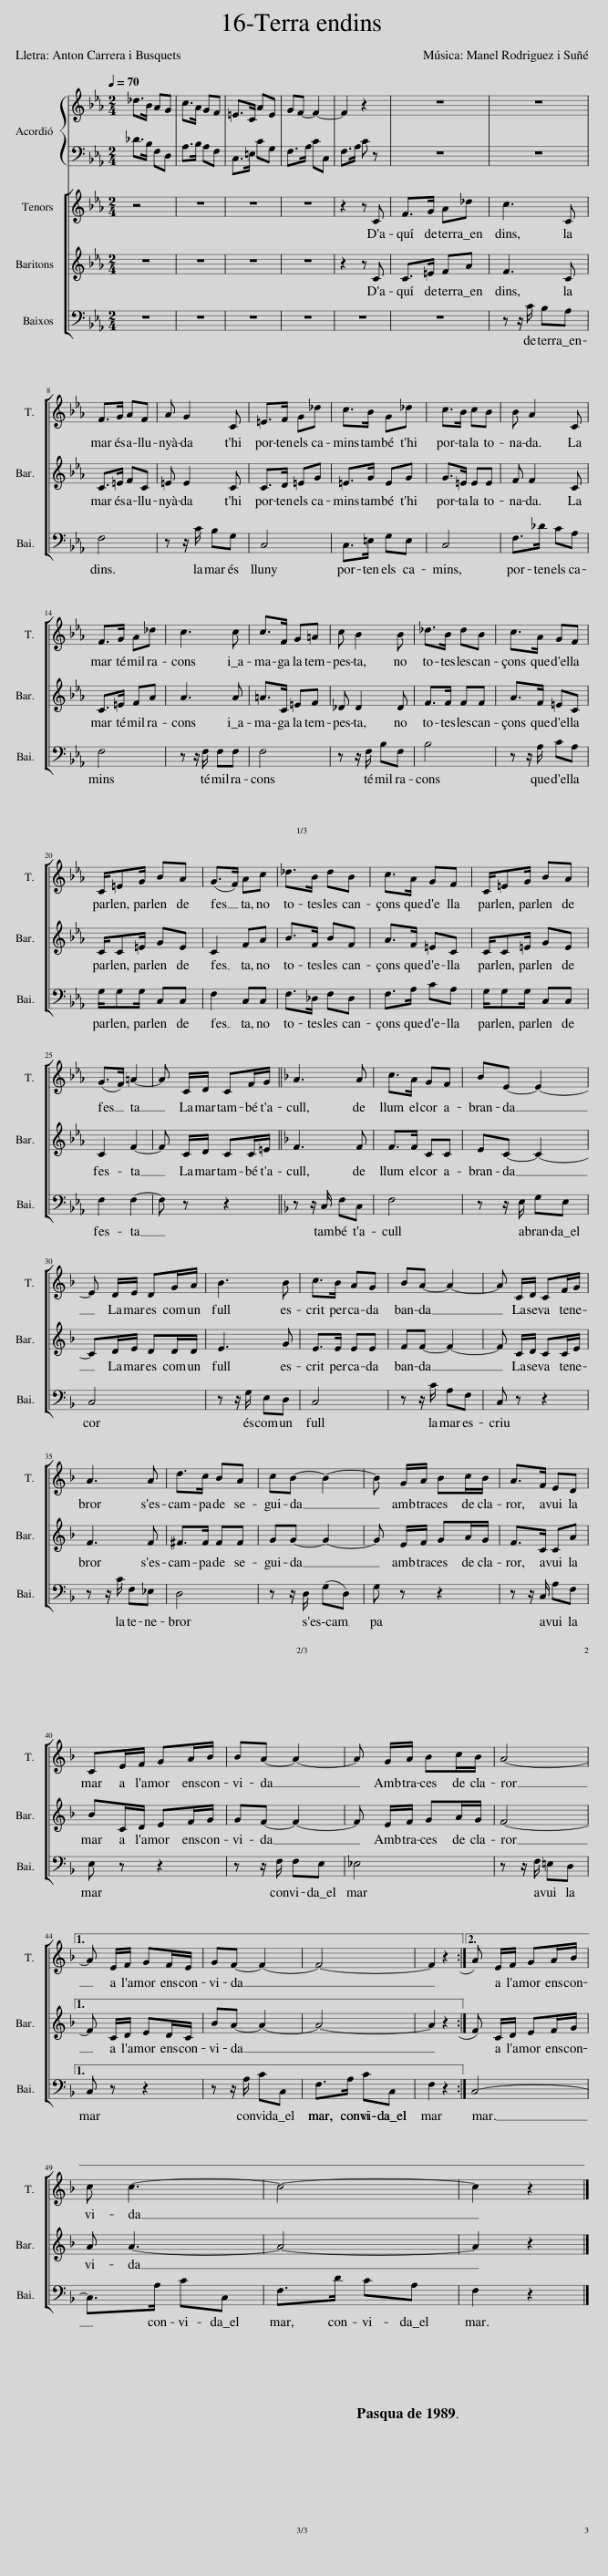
X:1
%%score { 1 | 2 } [ 3 4 5 ]
L:1/8
Q:1/4=70
M:2/4
I:linebreak $
K:Eb
V:1 treble
V:2 bass
V:3 treble
V:4 treble
V:5 bass
V:1
 _d>B AG | c>A GF | =E>C AE | GF- F2- | F2 z2 | %5
 z4 | z4 |$ z4 | z4 | z4 | %10
 z4 | z4 | z4 |$ z4 | z4 | %15
 z4 | z4 | z4 | z4 |$ z4 | %20
 z4 | z4 | z4 | z4 |$ z4 | %25
 z4 ||[K:F] z4 | z4 | z4 |$ z4 | %30
 z4 | z4 | z4 | z4 |$ z4 | %35
 z4 | z4 | z4 | z4 |$ z4 | %40
 z4 | z4 | z4 |1$ z4 | z4 | %45
 z4 | z4 :|2 z4 |$ z4 | z4 | %50
 z4 |] %51
V:2
 _D>B, F,D, | A,>B, A,F, | C,>=E, CG, | F,>A, CC, | F,>A, C z | %5
 z4 | z4 |$ z4 | z4 | z4 | %10
 z4 | z4 | z4 |$ z4 | z4 | %15
 z4 | z4 | z4 | z4 |$ z4 | %20
 z4 | z4 | z4 | z4 |$ z4 | %25
 z4 ||[K:F] z4 | z4 | z4 |$ z4 | %30
 z4 | z4 | z4 | z4 |$ z4 | %35
 z4 | z4 | z4 | z4 |$ z4 | %40
 z4 | z4 | z4 |1$ z4 | z4 | %45
 z4 | z4 :|2 z4 |$ z4 | z4 | %50
 z4 |] %51
V:3
 z4 | z4 | z4 | z4 | z2 z C | %5
 F>G A_d | c3 C |$ F>G AF | A G2 C | =E>F G_d | %10
 c>B G_d | c>B cB | B A2 C |$ F>G A_d | c3 c | %15
 c>F G=A | c B2 B | _d>B dB | c>A GF |$ C/=EG/ BA | %20
 (G>F) Ac | _d>B dB | c>A GF | C/=EG/ BA |$ (G>F) =A2- | %25
 A C/D/ CF/G/ ||[K:F] A3 A | c>A GF | BE- E2- |$ E D/E/ DG/A/ | %30
 B3 B | c>B AG | BA- A2- | A C/D/ CF/G/ |$ A3 A | %35
 d>c BA | cB- B2- | B G/A/ Bc/B/ | A>F ED |$ CE/F/ GA/B/ | %40
 BA- A2- | A G/A/ Bc/B/ | A4- |1$ A E/F/ GF/E/ | GF- F2- | %45
 F4- | F2 z2 :|2 A (E/F/) GA/B/ |$ c c3- | c4- | %50
 c2 z2 |] %51
V:4
 z4 | z4 | z4 | z4 | z2 z C | %5
 C>=E FA | F3 C |$ C>=E FC | =E E2 C | C>D =EG | %10
 =E>G EG | G>=E EE | F F2 C |$ C>=E FA | A3 A | %15
 =A>C =EF | _D D2 D | F>F FF | A>F =EC |$ C/C=E/ GE | %20
 C2 FA | B>F BF | A>F =EC | C/C=E/ GE |$ C2 F2- | %25
 F C/D/ CC/=E/ ||[K:F] F3 F | F>F CC | EC- C2- |$ CD/E/ DD/D/ | %30
 E3 G | E>E EE | FF- F2- | F C/D/ CC/E/ |$ F3 F | %35
 ^F>F FF | GG- G2- | G E/F/ GA/G/ | F>C CA |$ BC/D/ EF/G/ | %40
 GF- F2- | F E/F/ GA/G/ | F4- |1$ F C/D/ ED/C/ | BA- A2- | %45
 A4- | A2 z2 :|2 F C/D/ E(F/G/) |$ A A3- | A4- | %50
 A2 z2 |] %51
V:5
 z4 | z4 | z4 | z4 | z4 | %5
 z4 | z z/ C/ B,A, |$ F,4 | z z/ C/ B,G, | C,4 | %10
 C,>=E, G,E, | C,4 | F,>_D CA, |$ F,4 | z z/ F,/ F,F, | %15
 F,4 | z z/ F,/ B,F, | B,4 | z z/ A,/ CA, |$ G,/G,G,/ C,C, | %20
 F,2 C,C, | F,>_D, F,D, | F,>A, CA, | G,/G,G,/ C,C, |$ F,2 F,2- | %25
 F, z z2 ||[K:F] z z/ C,/ F,C, | F,4 | z z/ E,/ G,E, |$ C,4 | %30
 z z/ G,/ E,D, | C,4 | z z/ C/ A,F, | C, z z2 |$ z z/ C/ F,_E, | %35
 D,4 | z z/ D,/ (G,D,) | G, z z2 | z z/ C,/ A,F, |$ E, z z2 | %40
 z z/ F,/ F,E, | _E,4 | z z/ F,/ =E,D, |1$ C, z z2 | z z/ A,/ CC, | %45
 F,>A, CC, | F,2 z2 :|2 C,4- |$ C,>A, CC, | F,>D CA, | %50
 F,2 z2 |] %51
